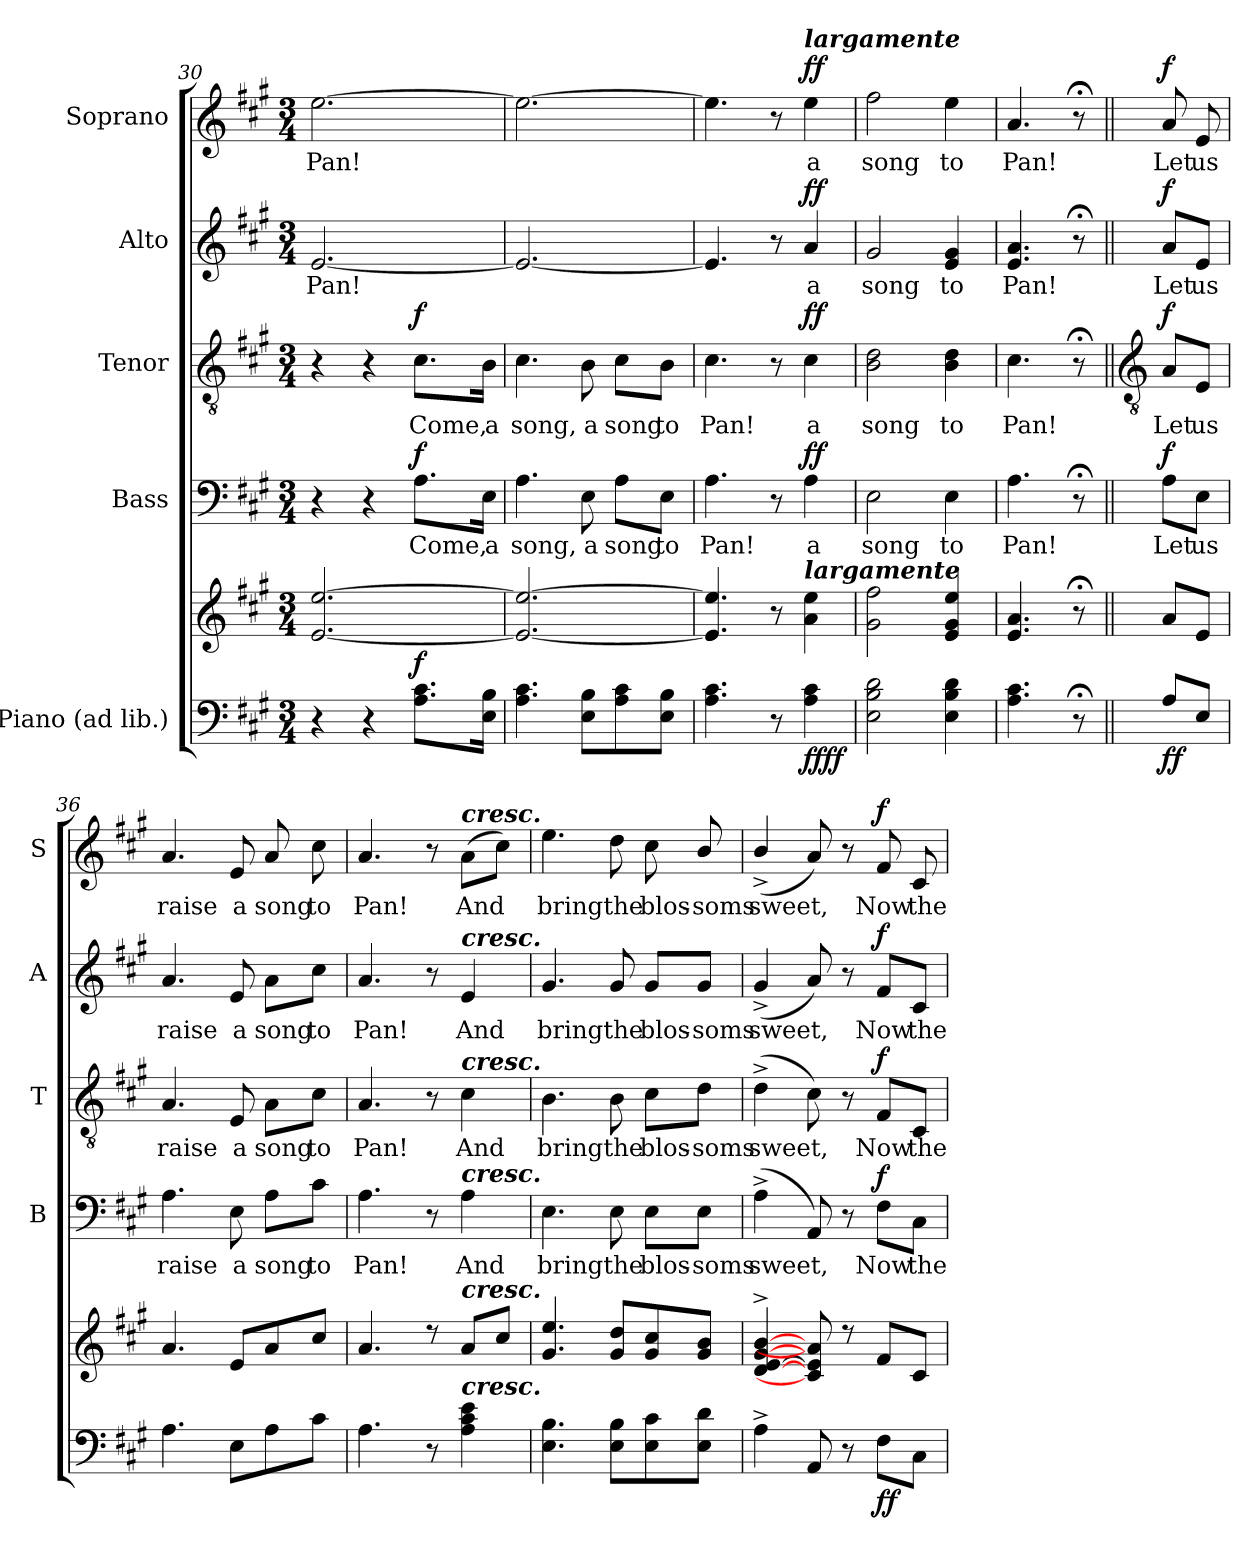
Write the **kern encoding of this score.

**kern	**kern	**dynam	**kern	**text	**dynam	**kern	**text	**dynam	**kern	**text	**dynam	**kern	**text	**dynam
*part5	*part5	*part5	*part4	*part4	*part4	*part3	*part3	*part3	*part2	*part2	*part2	*part1	*part1	*part1
*staff6	*staff5	*staff5/6	*staff4	*staff4	*staff4	*staff3	*staff3	*staff3	*staff2	*staff2	*staff2	*staff1	*staff1	*staff1
*I"Piano (ad lib.)	*	*	*I"Bass	*	*	*I"Tenor	*	*	*I"Alto	*	*	*I"Soprano	*	*
*	*	*	*I'B	*	*	*I'T	*	*	*I'A	*	*	*I'S	*	*
!!LO:LB:g=z
*clefF4	*clefG2	*	*clefF4	*	*	*clefGv2	*	*	*clefG2	*	*	*clefG2	*	*
*k[f#c#g#]	*k[f#c#g#]	*	*k[f#c#g#]	*	*	*k[f#c#g#]	*	*	*k[f#c#g#]	*	*	*k[f#c#g#]	*	*
*A:	*A:	*	*A:	*	*	*A:	*	*	*A:	*	*	*A:	*	*
*M3/4	*M3/4	*	*M3/4	*	*	*M3/4	*	*	*M3/4	*	*	*M3/4	*	*
=30	=30	=30	=30	=30	=30	=30	=30	=30	=30	=30	=30	=30	=30	=30
!	!	!	!	!	!	!	!	!	!	!LO:LY:b	!	!	!LO:LY:b	!
4r	[2.e [2.ee	.	4r	.	.	4r	.	.	[2.e	Pan!	.	[2.ee	Pan!	.
4r	.	.	4r	.	.	4r	.	.	.	.	.	.	.	.
!	!	!LO:DY:a=2	!	!LO:LY:b	!LO:DY:b	!	!LO:LY:b	!LO:DY:b	!	!	!	!	!	!
8.A 8.c#L	.	f	8.A\L	Come,	f	8.c#\L	Come,	f	.	.	.	.	.	.
!	!	!	!	!LO:LY:b	!	!	!LO:LY:b	!	!	!	!	!	!	!
16E 16BJ	.	.	16E\Jk	a	.	16B\Jk	a	.	.	.	.	.	.	.
=31	=31	=31	=31	=31	=31	=31	=31	=31	=31	=31	=31	=31	=31	=31
!	!	!	!	!LO:LY:b	!	!	!LO:LY:b	!	!	!	!	!	!	!
4.A 4.c#	2.e_ 2.ee_	.	4.A	song,	.	4.c#	song,	.	2.e_	.	.	2.ee_	.	.
!	!	!	!	!LO:LY:b	!	!	!LO:LY:b	!	!	!	!	!	!	!
8E 8BL	.	.	8E	a	.	8B	a	.	.	.	.	.	.	.
!	!	!	!	!LO:LY:b	!	!	!LO:LY:b	!	!	!	!	!	!	!
8A 8c#	.	.	8A\L	song	.	8c#\L	song	.	.	.	.	.	.	.
!	!	!	!	!LO:LY:b	!	!	!LO:LY:b	!	!	!	!	!	!	!
8E 8BJ	.	.	8E\J	to	.	8B\J	to	.	.	.	.	.	.	.
=32	=32	=32	=32	=32	=32	=32	=32	=32	=32	=32	=32	=32	=32	=32
!	!	!	!	!LO:LY:b	!	!	!LO:LY:b	!	!	!	!	!	!	!
4.A 4.c#	4.e] 4.ee]	.	4.A	Pan!	.	4.c#	Pan!	.	4.e]	.	.	4.ee]	.	.
8r	8r	.	8r	.	.	8r	.	.	8r	.	.	8r	.	.
!	!	!	!	!	!	!	!	!	!	!	!	!LO:TX:a:Bi:t=largamente	!	!
!	!LO:TX:a:Bi:t=largamente	!	!	!	!	!	!	!	!	!	!	!	!	!
!	!	!LO:DY:b=2	!	!LO:LY:b	!	!	!LO:LY:b	!	!	!LO:LY:b	!	!	!LO:LY:b	!
!	!	!LO:DY:n=1:b	!	!	!LO:DY:b	!	!	!LO:DY:b	!	!	!LO:DY:b	!	!	!LO:DY:b
4A 4c#	4a 4ee	ff ff	4A	a	ff	4c#	a	ff	4a	a	ff	4ee	a	ff
=33	=33	=33	=33	=33	=33	=33	=33	=33	=33	=33	=33	=33	=33	=33
!	!	!	!	!LO:LY:b	!	!	!LO:LY:b	!	!	!LO:LY:b	!	!	!LO:LY:b	!
2E 2B 2d	2g# 2ff#	.	2E	song	.	2B 2d	song	.	2g#	song	.	2ff#	song	.
!	!	!	!	!LO:LY:b	!	!	!LO:LY:b	!	!	!LO:LY:b	!	!	!LO:LY:b	!
4E 4B 4d	4e 4g# 4ee	.	4E	to	.	4B 4d	to	.	4e 4g#	to	.	4ee	to	.
=34	=34	=34	=34	=34	=34	=34	=34	=34	=34	=34	=34	=34	=34	=34
!	!	!	!	!LO:LY:b	!	!	!LO:LY:b	!	!	!LO:LY:b	!	!	!LO:LY:b	!
4.A 4.c#	4.e 4.a	.	4.A	Pan!	.	4.c#	Pan!	.	4.e 4.a	Pan!	.	4.a	Pan!	.
8r;<	8r;<	.	8r;<	.	.	8r;<	.	.	8r;<	.	.	8r;<	.	.
!!LO:LB:g=z
=35||	=35||	=35||	=35||	=35||	=35||	=35||	=35||	=35||	=35||	=35||	=35||	=35||	=35||	=35||
*	*	*	*	*	*	*clefGv2	*	*	*	*	*	*	*	*
*	*^	*	*	*	*	*	*	*	*	*	*	*	*	*
!	!	!	!LO:DY:b=2	!	!LO:LY:b	!	!	!LO:LY:b	!	!	!LO:LY:b	!	!	!LO:LY:b	!
!	!	!	!LO:DY:n=1:b	!	!	!LO:DY:b	!	!	!LO:DY:b	!	!	!LO:DY:b	!	!	!LO:DY:b
8A\L	8aL	4ryy	f f	8A\L	Let	f	8A/L	Let	f	8a/L	Let	f	8a/	Let	f
!	!	!	!	!	!LO:LY:b	!	!	!LO:LY:b	!	!	!LO:LY:b	!	!	!LO:LY:b	!
8E/J	8eJ	.	.	8E\J	us	.	8E/J	us	.	8e/J	us	.	8e	us	.
=36	=36	=36	=36	=36	=36	=36	=36	=36	=36	=36	=36	=36	=36	=36	=36
!	!	!LO:N:vis=1	!	!	!LO:LY:b	!	!	!LO:LY:b	!	!	!LO:LY:b	!	!	!LO:LY:b	!
4.A	4.a	2.ryy	.	4.A	raise	.	4.A	raise	.	4.a	raise	.	4.a	raise	.
!	!	!	!	!	!LO:LY:b	!	!	!LO:LY:b	!	!	!LO:LY:b	!	!	!LO:LY:b	!
8EL	8eL	.	.	8E	a	.	8E	a	.	8e	a	.	8e	a	.
!	!	!	!	!	!LO:LY:b	!	!	!LO:LY:b	!	!	!LO:LY:b	!	!	!LO:LY:b	!
8A	8a	.	.	8A\L	song	.	8A\L	song	.	8a\L	song	.	8a	song	.
!	!	!	!	!	!LO:LY:b	!	!	!LO:LY:b	!	!	!LO:LY:b	!	!	!LO:LY:b	!
8c#J	8cc#J	.	.	8c#\J	to	.	8c#\J	to	.	8cc#\J	to	.	8cc#	to	.
=37	=37	=37	=37	=37	=37	=37	=37	=37	=37	=37	=37	=37	=37	=37	=37
!	!	!LO:N:vis=1	!	!	!LO:LY:b	!	!	!LO:LY:b	!	!	!LO:LY:b	!	!	!LO:LY:b	!
4.A	4.a	2.ryy	.	4.A	Pan!	.	4.A	Pan!	.	4.a	Pan!	.	4.a	Pan!	.
8r	8r	.	.	8r	.	.	8r	.	.	8r	.	.	8r	.	.
!	!	!	!	!	!	!	!	!	!	!	!	!	!LO:TX:a:Bi:t=cresc.	!	!
!	!	!	!	!	!	!	!	!	!	!LO:TX:a:Bi:t=cresc.	!	!	!	!	!
!	!	!	!	!	!	!	!LO:TX:a:Bi:t=cresc.	!	!	!	!	!	!	!	!
!	!	!	!	!LO:TX:a:Bi:t=cresc.	!	!	!	!	!	!	!	!	!	!	!
!	!LO:TX:a:Bi:t=cresc.	!	!	!	!	!	!	!	!	!	!	!	!	!	!
!LO:TX:a:Bi:t=cresc.	!	!	!	!	!	!	!	!	!	!	!	!	!	!	!
!	!	!	!	!	!LO:LY:b	!	!	!LO:LY:b	!	!	!LO:LY:b	!	!	!LO:LY:b	!
4A 4c# 4e	8aL	.	.	4A	And	.	4c#	And	.	4e	And	.	(>8aL	And	.
.	8cc#J	.	.	.	.	.	.	.	.	.	.	.	8cc#J)	.	.
=38	=38	=38	=38	=38	=38	=38	=38	=38	=38	=38	=38	=38	=38	=38	=38
!	!	!LO:N:vis=1	!	!	!LO:LY:b	!	!	!LO:LY:b	!	!	!LO:LY:b	!	!	!LO:LY:b	!
4.E 4.B	4.g# 4.ee	2.ryy	.	4.E	bring	.	4.B	bring	.	4.g#	bring	.	4.ee	bring	.
!	!	!	!	!	!LO:LY:b	!	!	!LO:LY:b	!	!	!LO:LY:b	!	!	!LO:LY:b	!
8E 8BL	8g# 8ddL	.	.	8E	the	.	8B	the	.	8g#	the	.	8dd	the	.
!	!	!	!	!	!LO:LY:b	!	!	!LO:LY:b	!	!	!LO:LY:b	!	!	!LO:LY:b	!
8E 8c#	8g# 8cc#	.	.	8E\L	blos-	.	8c#\L	blos-	.	8g#/L	blos-	.	8cc#	blos-	.
!	!	!	!	!	!LO:LY:b	!	!	!LO:LY:b	!	!	!LO:LY:b	!	!	!LO:LY:b	!
8E 8dJ	8g# 8bJ	.	.	8E\J	-soms	.	8d\J	-soms	.	8g#/J	-soms	.	8b/	-soms	.
=39	=39	=39	=39	=39	=39	=39	=39	=39	=39	=39	=39	=39	=39	=39	=39
!	!	!LO:N:vis=1	!	!	!LO:LY:b	!	!	!LO:LY:b	!	!	!LO:LY:b	!	!	!LO:LY:b	!
4A^\	[4d/^ [4e/^ [4g#/^ [4b/^	2.ryy	.	(4A^\	sweet,	.	(>4d^\	sweet,	.	(<4g#^/	sweet,	.	(<4b^/	sweet,	.
8AA	8c#] 8e] 8a]	.	.	8AA)	.	.	8c#)	.	.	8a)	.	.	8a)	.	.
8r	8r	.	.	8r	.	.	8r	.	.	8r	.	.	8r	.	.
!	!	!	!LO:DY:b=2	!	!LO:LY:b	!	!	!LO:LY:b	!	!	!LO:LY:b	!	!	!LO:LY:b	!
!	!	!	!LO:DY:n=1:b	!	!	!LO:DY:b	!	!	!LO:DY:b	!	!	!LO:DY:b	!	!	!LO:DY:b
8F#L	8f#L	.	f f	8F#\L	Now	f	8F#/L	Now	f	8f#/L	Now	f	8f#	Now	f
!	!	!	!	!	!LO:LY:b	!	!	!LO:LY:b	!	!	!LO:LY:b	!	!	!LO:LY:b	!
8C#J	8c#J	.	.	8C#\J	the	.	8C#/J	the	.	8c#/J	the	.	8c#	the	.
*	*v	*v	*	*	*	*	*	*	*	*	*	*	*	*	*
=	=	=	=	=	=	=	=	=	=	=	=	=	=	=
*-	*-	*-	*-	*-	*-	*-	*-	*-	*-	*-	*-	*-	*-	*-
